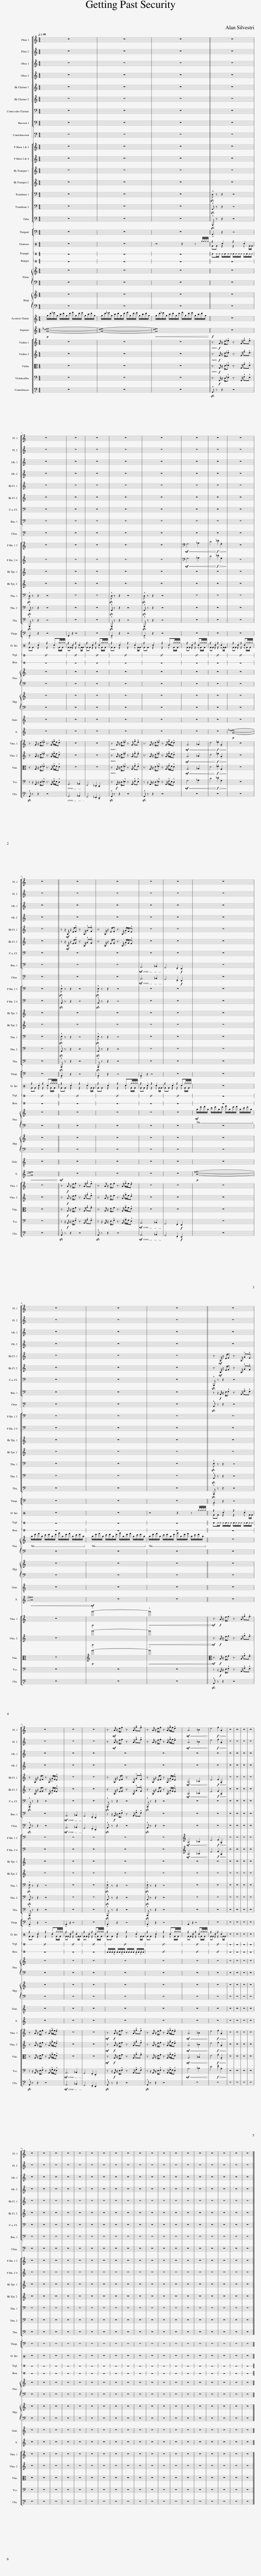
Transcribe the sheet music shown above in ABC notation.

X:1
%%score [ [ 1 2 ] [ ] [ 3 4 ] 5 6 7 ] [ [ 8 9 ] [ ] [ 10 11 ] 12 ] 13 ( 14 15 ) 16 17 18 19 20 [ [ 21 22 ] 23 24 25 ]
L:1/8
Q:1/4=98
M:4/4
I:linebreak $
K:C
V:1 treble
V:2 treble
V:3 treble transpose=-2
V:4 treble transpose=-2
V:5 treble transpose=-21
V:6 bass
V:7 bass transpose=-12
V:8 treble transpose=-7
V:9 treble transpose=-7
V:10 bass
V:11 bass
V:12 bass
V:13 bass
V:14 perc
K:none
V:15 perc
K:none
V:16 perc stafflines=1
K:none
V:17 perc stafflines=1
K:none
V:18 treble
V:19 treble-8
V:20 treble
V:21 treble
V:22 treble
V:23 alto
V:24 bass
V:25 bass transpose=-12
V:1
 z8 | z8 | z8 || z8 |$ z8 | %5
 z8 | z8 | z8 | z8 | z8 | %10
 z8 | z8 |$ z8 || z8 | z8 | %15
 z8 | z8 | z8 |$ z8 | z8 | %20
 z8 || z8 |$ z8 | z8 | z8 | %25
 z3/2!mf! A/ z/ e/.f z3/2 A/ !^!g!^!f | z3/2 A/ z/ e/.f z3/2 A/ !>!g/f/!^!e |!mf!!<(! A6 _B2!<)! | e4!f!!>(! !tenuto!f2 !tenuto!A2!>)! | z8 | %30
 z8 | z8 |$ z8 | z8 | z8 | %35
 z8 | z8 | z8 | z8 | z8 | %40
 z8 | z8 | z8 | z8 | z8 | %45
 z8 | z8 | z8 | z8 | z8 | %50
 z8 | z8 |] %52
V:2
 z8 | z8 | z8 || z8 |$ z8 | %5
 z8 | z8 | z8 | z8 | z8 | %10
 z8 | z8 |$ z8 || z8 | z8 | %15
 z8 | z8 | z8 |$ z8 | z8 | %20
 z8 || z8 |$ z8 | z8 | z8 | %25
 z3/2!mf! A/ z/ e/.f z3/2 A/ !^!g!^!f | z3/2 A/ z/ e/.f z3/2 A/ !>!g/f/!^!e |!mf!!<(! A6 _B2!<)! | e4!f!!>(! !tenuto!f2 !tenuto!A2!>)! | z8 | %30
 z8 | z8 |$ z8 | z8 | z8 | %35
 z8 | z8 | z8 | z8 | z8 | %40
 z8 | z8 | z8 | z8 | z8 | %45
 z8 | z8 | z8 | z8 | z8 | %50
 z8 | z8 |] %52
V:3
 z8 | z8 | z8 || z8 |$ z8 | %5
 z8 | z8 | z8 | z8 | z8 | %10
 z8 | z8 |$ z8 || z z/!mf! B,/ z/ ^F/!^!G z3/2 B,/ !^!A!^!G | z3/2 B,/ z/ ^F/.G z3/2 B,/ !>!A/G/!^!F | %15
 z8 | z8 | z8 |$ z8 | z8 | %20
 z8 || z3/2!mf! B,/ z/ ^F/.G z3/2 B,/ !^!A!^!G |$ z3/2 B,/ z/ ^F/.G z3/2 B,/ !>!A/G/!^!F | z8 | z8 | %25
 z3/2 B,/ z/ ^F/.G z3/2 B,/ !^!A!^!G | z3/2 B,/ z/ ^F/.G z3/2 B,/ !>!A/G/!^!F |!mf!!<(! B,6 C2!<)! | ^F4!f!!>(! !tenuto!G2 !tenuto!B,2!>)! | z8 | %30
 z8 | z8 |$ z8 | z8 | z8 | %35
 z8 | z8 | z8 | z8 | z8 | %40
 z8 | z8 | z8 | z8 | z8 | %45
 z8 | z8 | z8 | z8 | z8 | %50
 z8 | z8 |] %52
V:4
 z8 | z8 | z8 || z8 |$ z8 | %5
 z8 | z8 | z8 | z8 | z8 | %10
 z8 | z8 |$ z8 || z z/!mf! B,/ z/ ^F/!^!G z3/2 B,/ !^!A!^!G | z3/2 B,/ z/ ^F/.G z3/2 B,/ !>!A/G/!^!F | %15
 z8 | z8 | z8 |$ z8 | z8 | %20
 z8 || z3/2!mf! B,/ z/ ^F/.G z3/2 B,/ !^!A!^!G |$ z3/2 B,/ z/ ^F/.G z3/2 B,/ !>!A/G/!^!F | z8 | z8 | %25
 z3/2 B,/ z/ ^F/.G z3/2 B,/ !^!A!^!G | z3/2 B,/ z/ ^F/.G z3/2 B,/ !>!A/G/!^!F |!mf!!<(! B,6 C2!<)! | ^F4!f!!>(! !tenuto!G2 !tenuto!B,2!>)! | z8 | %30
 z8 | z8 |$ z8 | z8 | z8 | %35
 z8 | z8 | z8 | z8 | z8 | %40
 z8 | z8 | z8 | z8 | z8 | %45
 z8 | z8 | z8 | z8 | z8 | %50
 z8 | z8 |] %52
V:5
 z8 | z8 | z8 || z8 |$ z8 | %5
 z8 | z8 | z8 | z8 | z8 | %10
 z8 | z8 |$ z8 || z8 | z8 | %15
 z8 | z8 | z8 |$ z8 | z8 | %20
 z8 ||!sfz! !^!^F, z z2 z4 |$!sfz! !^!^F, z z2 z4 | z8 | z8 | %25
!sfz! !^!^F, z z2 z4 |!sfz! !^!^F, z z2 z4 | z8 | z8 | z8 | %30
 z8 | z8 |$ z8 | z8 | z8 | %35
 z8 | z8 | z8 | z8 | z8 | %40
 z8 | z8 | z8 | z8 | z8 | %45
 z8 | z8 | z8 | z8 | z8 | %50
 z8 | z8 |] %52
V:6
 z8 | z8 | z8 || z8 |$ z8 | %5
 z8 | z8 | z8 | z8 | z8 | %10
 z8 | z8 |$ z8 || z8 | z8 | %15
!mf! A,,6 _B,,2 | G,,4 !tenuto!F,,2!f! !tenuto!E,,2 | z8 |$ z8 | z8 | %20
 z8 || z z/!f! A,,/ z/ E,/!^!F, z3/2 A,,/ !^!G,!^!F, |$ z8 |!mf! A,,6 _B,,2 | G,,4 !tenuto!F,,2 !tenuto!E,,2 | %25
 z z/!f! A,,/ z/ E,/!^!F, z3/2 A,,/ !^!G,!^!F, | z8 | z8 | z8 | z8 | %30
 z8 | z8 |$ z8 | z8 | z8 | %35
 z8 | z8 | z8 | z8 | z8 | %40
 z8 | z8 | z8 | z8 | z8 | %45
 z8 | z8 | z8 | z8 | z8 | %50
 z8 | z8 |] %52
V:7
 z8 | z8 | z8 || z8 |$ z8 | %5
 z8 | z8 | z8 | z8 | z8 | %10
 z8 | z8 |$ z8 || z8 | z8 | %15
!mf! A,,6 _B,,2 | G,,4 !tenuto!F,,2!f! !tenuto!E,,2 | z8 |$ z8 | z8 | %20
 z8 ||!sfz! !^!A,, z z2 z4 |$!sfz! !^!A,, z z2 z4 |!mf! A,,6 _B,,2 | G,,4 !tenuto!F,,2 !tenuto!E,,2 | %25
!sfz! !^!A,, z z2 z4 |!sfz! !^!A,, z z2 z4 | z8 | z8 | z8 | %30
 z8 | z8 |$ z8 | z8 | z8 | %35
 z8 | z8 | z8 | z8 | z8 | %40
 z8 | z8 | z8 | z8 | z8 | %45
 z8 | z8 | z8 | z8 | z8 | %50
 z8 | z8 |] %52
V:8
 z8 | z8 | z8 || z8 |$ z8 | %5
 z8 | z8 | z8 | z8 |!mf!!<(! D6 _E2!<)! | %10
 A4!f!!>(! !tenuto!_B2 !tenuto!D2!>)! | z8 |$ z8 ||!sfz! !^!B, z z2 z4 |!sfz! !^!B, z z2 z4 | %15
 z8 | z8 | z8 |$ z8 | z8 | %20
 z8 || z8 |$ z8 | z8 | z8 | %25
 z8 | z8 |!mf!!<(! E6 F2!<)! | B4!f!!>(! !tenuto!c2 !tenuto!E2!>)! | z8 | %30
 z8 | z8 |$ z8 | z8 | z8 | %35
 z8 | z8 | z8 | z8 | z8 | %40
 z8 | z8 | z8 | z8 | z8 | %45
 z8 | z8 | z8 | z8 | z8 | %50
 z8 | z8 |] %52
V:9
 z8 | z8 | z8 || z8 |$ z8 | %5
 z8 | z8 | z8 | z8 |!mf!!<(! D6 _E2!<)! | %10
 A4!f!!>(! !tenuto!_B2 !tenuto!D2!>)! | z8 |$ z8 ||!sfz! !^!E, z z2 z4 |!sfz! !^!E, z z2 z4 | %15
 z8 | z8 | z8 |$ z8 | z8 | %20
 z8 || z8 |$ z8 | z8 | z8 | %25
 z8 | z8 |!mf!!<(! E6 F2!<)! | B4!f!!>(! !tenuto!c2 !tenuto!E2!>)! | z8 | %30
 z8 | z8 |$ z8 | z8 | z8 | %35
 z8 | z8 | z8 | z8 | z8 | %40
 z8 | z8 | z8 | z8 | z8 | %45
 z8 | z8 | z8 | z8 | z8 | %50
 z8 | z8 |] %52
V:10
 z8 | z8 | z8 ||!sfz! !^!D, z z2 z4 |$!sfz! !^!D, z z2 z4 | %5
 z8 | z8 |!sfz! !^!D, z z2 z4 |!sfz! !^!D, z z2 z4 | z8 | %10
 z8 | z8 |$ z8 ||!sfz! !^!E, z z2 z4 |!sfz! !^!E, z z2 z4 | %15
 z8 | z8 | z8 |$ z8 | z8 | %20
 z8 ||!sfz! !^!E, z z2 z4 |$!sfz! !^!E, z z2 z4 | z8 | z8 | %25
!sfz! !^!E, z z2 z4 |!sfz! !^!E, z z2 z4 | z8 | z8 | z8 | %30
 z8 | z8 |$ z8 | z8 | z8 | %35
 z8 | z8 | z8 | z8 | z8 | %40
 z8 | z8 | z8 | z8 | z8 | %45
 z8 | z8 | z8 | z8 | z8 | %50
 z8 | z8 |] %52
V:11
 z8 | z8 | z8 ||!sfz! !^!G,, z z2 z4 |$!sfz! !^!G,, z z2 z4 | %5
 z8 | z8 |!sfz! !^!G,, z z2 z4 |!sfz! !^!G,, z z2 z4 | z8 | %10
 z8 | z8 |$ z8 ||!sfz! !^!A,, z z2 z4 |!sfz! !^!A,, z z2 z4 | %15
 z8 | z8 | z8 |$ z8 | z8 | %20
 z8 ||!sfz! !^!A,, z z2 z4 |$!sfz! !^!A,, z z2 z4 | z8 | z8 | %25
!sfz! !^!A,, z z2 z4 |!sfz! !^!A,, z z2 z4 | z8 | z8 | z8 | %30
 z8 | z8 |$ z8 | z8 | z8 | %35
 z8 | z8 | z8 | z8 | z8 | %40
 z8 | z8 | z8 | z8 | z8 | %45
 z8 | z8 | z8 | z8 | z8 | %50
 z8 | z8 |] %52
V:12
 z8 | z8 | z8 ||!sfz! !^!G,,, z z2 z4 |$!sfz! !^!G,,, z z2 z4 | %5
 z8 | z8 |!sfz! !^!G,,, z z2 z4 |!sfz! !^!G,,, z z2 z4 | z8 | %10
 z8 | z8 |$ z8 ||!sfz! !^!A,,, z z2 z4 |!sfz! !^!A,,, z z2 z4 | %15
 z8 | z8 | z8 |$ z8 | z8 | %20
 z8 ||!sfz! !^!A,,, z z2 z4 |$!sfz! !^!A,,, z z2 z4 | z8 | z8 | %25
!sfz! !^!A,,, z z2 z4 |!sfz! !^!A,,, z z2 z4 | z8 | z8 | z8 | %30
 z8 | z8 |$ z8 | z8 | z8 | %35
 z8 | z8 | z8 | z8 | z8 | %40
 z8 | z8 | z8 | z8 | z8 | %45
 z8 | z8 | z8 | z8 | z8 | %50
 z8 | z8 |] %52
V:13
 z8 | z8 | z8 || !>!G,,2 z2 z4 |$ !>!G,,2 z2 z4 | %5
 G,,2 z2 z4 | z8 | !>!G,,2 z2 z4 | !>!G,,2 z2 z4 | z8 | %10
 z8 | z8 |$ z8 || !>!A,,2 z2 z4 | !>!A,,2 z2 z4 | %15
 !>!A,,2 z2 z4 | z8 | z8 |$ z8 | z8 | %20
 z8 || !>!A,,2 z2 z4 |$ !>!A,,2 z2 z4 | !>!A,,2 z2 z4 | z8 | %25
 !>!A,,2 z2 z4 | !>!A,,2 z2 z4 | A,,2 z2 z4 | z8 | z8 | %30
 z8 | z8 |$ z8 | z8 | z8 | %35
 z8 | z8 | z8 | z8 | z8 | %40
 z8 | z8 | z8 | z8 | z8 | %45
 z8 | z8 | z8 | z8 | z8 | %50
 z8 | z8 |] %52
V:14
 z8 | z8 | z4 z2 z ^g/4^g/4^g/4^g/4 || z2 c2 z2 c2 |$ z2 c2 z2 c^g/4^g/4^g/4^g/4 | %5
 z2 c2 z2 c2 | z2 c2 z2 c^g/4^g/4^g/4^g/4 | z2 c2 z2 c2 | z2 c2 z2 c^g/4^g/4^g/4^g/4 | z2 c2 z2 c^g/4^g/4^g/4^g/4 | %10
 z2 c2 z2 c2 | z2 c2 z2 c^g/4^g/4^g/4^g/4 |$ z2 c2 z2 c^g/4^g/4^g/4^g/4 || z2 c2 z2 c2 | z2 c2 z2 c^g/4^g/4^g/4^g/4 | %15
 z2 c2 z2 c2 | z2 c2 z2 c^g/4^g/4^g/4^g/4 | z8 |$ z8 | z8 | %20
 z4 z2 z ^g/4^g/4^g/4^g/4 || z2 c2 z2 c2 |$ z2 c2 z2 c^g/4^g/4^g/4^g/4 | z2 c2 z2 c2 | z2 c2 z2 c^g/4^g/4^g/4^g/4 | %25
 z2 c2 z2 c2 | z2 c2 z2 c^g/4^g/4^g/4^g/4 | z2 c2 z2 c^g/4^g/4^g/4^g/4 | z2 c2 z2 c2 | z8 | %30
 z8 | z8 |$ z8 | z8 | z8 | %35
 z8 | z8 | z8 | z8 | z8 | %40
 z8 | z8 | z8 | z8 | z8 | %45
 z8 | z8 | z8 | z8 | z8 | %50
 z8 | z8 |] %52
V:15
 x8 | x8 | x8 || FF z2 z2 z F/F/ |$ FF z2 z2 z F/F/ | %5
 FF z2 z2 z F/F/ | FF z2 z2 z F/F/ | FF z2 z2 z F/F/ | FF z2 z2 z F/F/ | FF z2 z2 z F/F/ | %10
 FF z2 z2 z F/F/ | FF z2 z2 z F/F/ |$ FF z2 z2 z F/F/ || FF z2 z2 z F/F/ | FF z2 z2 z F/F/ | %15
 FF z2 z2 z F/F/ | FF z2 z2 z F/F/ | x8 |$ x8 | x8 | %20
 x8 || FF z2 z2 z F/F/ |$ FF z2 z2 z F/F/ | FF z2 z2 z F/F/ | FF z2 z2 z F/F/ | %25
 FF z2 z2 z F/F/ | FF z2 z2 z F/F/ | FF z2 z2 z F/F/ | FF z2 z2 z F/F/ | x8 | %30
 x8 | x8 |$ x8 | x8 | x8 | %35
 x8 | x8 | x8 | x8 | x8 | %40
 x8 | x8 | x8 | x8 | x8 | %45
 x8 | x8 | x8 | x8 | x8 | %50
 x8 | x8 |] %52
V:16
 z8 | z8 | z8 || E^E/^E/ ^E/E/^E/^E/ E/^E/^E/^E/ ^E/E/^E/^E/ |$ x8 | %5
 x8 | x8 | x8 | x8 | x8 | %10
 x8 | x8 |$ x8 || x8 | x8 | %15
 x8 | x8 | z8 |$ z8 | z8 | %20
 z8 || E^E/^E/ ^E/E/^E/^E/ E/^E/^E/^E/ ^E/E/^E/^E/ |$ x8 | x8 | x8 | %25
 x8 | x8 | x8 | x8 | z8 | %30
 z8 | z8 |$ z8 | z8 | z8 | %35
 z8 | z8 | z8 | z8 | z8 | %40
 z8 | z8 | z8 | z8 | z8 | %45
 z8 | z8 | z8 | z8 | z8 | %50
 z8 | z8 |] %52
V:17
 z8 | z8 | z8 || z8 |$ z8 | %5
 z8 | z8 | z8 | z8 | z8 | %10
 z8 | z8 |$ z8 || z8 | z8 | %15
 z8 | z8 | z8 |$ z8 | z8 | %20
 z8 || z8 |$ z8 | z8 | z8 | %25
 D/D/D/!>!D/ D/D/!>!D/D/ D/D/D/D/ !>!D/D/!>!D/D/ | x8 | x8 | x8 | z8 | %30
 z8 | z8 |$ z8 | z8 | z8 | %35
 z8 | z8 | z8 | z8 | z8 | %40
 z8 | z8 | z8 | z8 | z8 | %45
 z8 | z8 | z8 | z8 | z8 | %50
 z8 | z8 |] %52
V:18
 z8 | z8 | z8 || z8 |$ z8 | %5
 z8 | z8 | z8 | z8 | z8 | %10
 z8 | z8 |$ z8 || z8 | z8 | %15
 z8 | z8 |!mf!!ped! a/e'/f'/a/ d'/e'/a/e'/ g'/a/e'/f'/ a/d'/e'/a/!ped-up! |$!ped! a/e'/f'/a/ d'/e'/a/e'/ g'/a/e'/f'/ a/d'/e'/a/!ped-up! |!ped! a/e'/f'/a/ d'/e'/a/e'/ g'/a/e'/f'/ a/d'/e'/a/!ped-up! | %20
!ped! a/e'/f'/a/ d'/e'/a/e'/ g'/a/e'/f'/ a/d'/e'/a/!ped-up! || z8 |$ z8 | z8 | z8 | %25
 z8 | z8 | z8 | z8 | z8 | %30
 z8 | z8 |$ z8 | z8 | z8 | %35
 z8 | z8 | z8 | z8 | z8 | %40
 z8 | z8 | z8 | z8 | z8 | %45
 z8 | z8 | z8 | z8 | z8 | %50
 z8 | z8 |] %52
V:19
 g/d'/_e'/g/ c'/d'/g/d'/ f'/g/d'/e'/ g/c'/d'/g/ | g/d'/_e'/g/ c'/d'/g/d'/ f'/g/d'/e'/ g/c'/d'/g/ | g/d'/_e'/g/ c'/d'/g/d'/ f'/g/d'/e'/ g/c'/d'/g/ || z8 |$ z8 | %5
 z8 | z8 | z8 | z8 | z8 | %10
 z8 | z8 |$ z8 || z8 | z8 | %15
 z8 | z8 | z8 |$ z8 | z8 | %20
 z8 || z8 |$ z8 | z8 | z8 | %25
 z8 | z8 | z8 | z8 | z8 | %30
 z8 | z8 |$ z8 | z8 | z8 | %35
 z8 | z8 | z8 | z8 | z8 | %40
 z8 | z8 | z8 | z8 | z8 | %45
 z8 | z8 | z8 | z8 | z8 | %50
 z8 | z8 |] %52
V:20
!p! [Gd_e]8- | [Gde]8- |!<(! [Gde]8!<)! ||!f! z8 |$ z8 | %5
 z8 | z8 | z8 | z8 | z8 | %10
 z8 |!p! [Gd_e]8- |$!<(! [Gde]8!<)! ||!mf! z8 | z8 | %15
 z8 | z8 |!p! [Aef]8- |$!<(! [Aef]8!<)! |!mf! z8 | %20
 z8 || z8 |$ z8 | z8 | z8 | %25
 z8 | z8 | z8 | z8 | z8 | %30
 z8 | z8 |$ z8 | z8 | z8 | %35
 z8 | z8 | z8 | z8 | z8 | %40
 z8 | z8 | z8 | z8 | z8 | %45
 z8 | z8 | z8 | z8 | z8 | %50
 z8 | z8 |] %52
V:21
 z8 | z8 | z8 || z3/2!f! G/ z/ d/!^!_e z3/2 G/ !^!f!^!e |$ z3/2 G/ z/ d/!^!_e z3/2 G/ !>!f/e/!^!d | %5
 z8 | z8 | z3/2 G/ z/ d/!^!_e z3/2 G/ !^!f!^!e | z3/2 G/ z/ d/!^!_e z3/2 G/ !>!f/e/!^!d |!mf!!<(! G6 _A2!<)! | %10
 d4!f!!>(! !tenuto!_e2 !tenuto!G2!>)! | z8 |$ z8 || z3/2!f! A/ z/ e/.f z3/2 A/ !^!g!^!f | z3/2 A/ z/ e/.f z3/2 A/ !>!g/f/!^!e | %15
 z8 | z8 | z8 |$ z8 |!p! !open!a'8- | %20
!<(! !open!a'8!<)! ||!mf! z3/2!f! A/ z/ e/.f z3/2 A/ !^!g!^!f |$ z3/2 A/ z/ e/.f z3/2 A/ !>!g/f/!^!e | z8 | z8 | %25
!mf! z3/2!f! A/ z/ e/.f z3/2 A/ !^!g!^!f | z3/2 A/ z/ e/.f z3/2 A/ !>!g/f/!^!e |!mf!!<(! A6 _B2!<)! | e4!f!!>(! !tenuto!f2 !tenuto!A2!>)! | z8 | %30
 z8 | z8 |$ z8 | z8 | z8 | %35
 z8 | z8 | z8 | z8 | z8 | %40
 z8 | z8 | z8 | z8 | z8 | %45
 z8 | z8 | z8 | z8 | z8 | %50
 z8 | z8 |] %52
V:22
 z8 | z8 | z8 || z3/2!f! G/ z/ d/!^!_e z3/2 G/ !^!f!^!e |$ z3/2 G/ z/ d/!^!_e z3/2 G/ !>!f/e/!^!d | %5
 z8 | z8 | z3/2 G/ z/ d/!^!_e z3/2 G/ !^!f!^!e | z3/2 G/ z/ d/!^!_e z3/2 G/ !>!f/e/!^!d |!mf!!<(! G6 _A2!<)! | %10
 d4!f!!>(! !tenuto!_e2 !tenuto!G2!>)! | z8 |$ z8 || z3/2!f! A/ z/ e/.f z3/2 A/ !^!g!^!f | z3/2 A/ z/ e/.f z3/2 A/ !>!g/f/!^!e | %15
 z8 | z8 | z8 |$ z8 |!p! !open!a'8- | %20
!<(! !open!a'8!<)! ||!mf! z3/2!f! A/ z/ e/.f z3/2 A/ !^!g!^!f |$ z3/2 A/ z/ e/.f z3/2 A/ !>!g/f/!^!e | z8 | z8 | %25
!mf! z3/2!f! A/ z/ e/.f z3/2 A/ !^!g!^!f | z3/2 A/ z/ e/.f z3/2 A/ !>!g/f/!^!e |!mf!!<(! A6 _B2!<)! | e4!f!!>(! !tenuto!f2 !tenuto!A2!>)! | z8 | %30
 z8 | z8 |$ z8 | z8 | z8 | %35
 z8 | z8 | z8 | z8 | z8 | %40
 z8 | z8 | z8 | z8 | z8 | %45
 z8 | z8 | z8 | z8 | z8 | %50
 z8 | z8 |] %52
V:23
 z8 | z8 | z8 || z3/2!f! G,/ z/ D/!^!_E z3/2 G,/ !^!F!^!E |$ z3/2 G,/ z/ D/!^!_E z3/2 G,/ !>!F/E/!^!D | %5
 z8 | z8 | z3/2 G,/ z/ D/!^!_E z3/2 G,/ !^!F!^!E | z3/2 G,/ z/ D/!^!_E z3/2 G,/ !>!F/E/!^!D |!mf!!<(! G,6 _A,2!<)! | %10
 D4!f!!>(! !tenuto!_E2 !tenuto!G,2!>)! | z8 |$ z8 || z3/2!f! A,/ z/ E/.F z3/2 A,/ !^!G!^!F | z3/2 A,/ z/ E/.F z3/2 A,/ !>!G/F/!^!E | %15
 z8 | z8 | z8 |$ z8 |!p! !open!a'8- | %20
!<(! !open!a'8!<)! ||!mf! z3/2!f! A,/ z/ E/.F z3/2 A,/ !^!G!^!F |$ z3/2 A,/ z/ E/.F z3/2 A,/ !>!G/F/!^!E | z8 | z8 | %25
!mf! z3/2!f! A,/ z/ E/.F z3/2 A,/ !^!G!^!F | z3/2 A,/ z/ E/.F z3/2 A,/ !>!G/F/!^!E |!mf!!<(! A,6 _B,2!<)! | E4!f!!>(! !tenuto!F2 !tenuto!A,2!>)! | z8 | %30
 z8 | z8 |$ z8 | z8 | z8 | %35
 z8 | z8 | z8 | z8 | z8 | %40
 z8 | z8 | z8 | z8 | z8 | %45
 z8 | z8 | z8 | z8 | z8 | %50
 z8 | z8 |] %52
V:24
 z8 | z8 | z8 || z3/2!f! G,,/ z/ D,/!^!_E, z3/2 G,,/ !^!F,!^!E, |$ z z/ G,,/ z/ D,/!^!_E, z3/2 G,,/ !>!F,/E,/!^!D, | %5
 G,,6 _A,,2 | F,,4 !tenuto!_E,,2 !tenuto!D,,2 | z3/2!f! G,,/ z/ D,/!^!_E, z3/2 G,,/ !^!F,!^!E, | z z/ G,,/ z/ D,/!^!_E, z3/2 G,,/ !>!F,/E,/!^!D, |!mf!!<(! G,6 _A,2!<)! | %10
 D4!f!!>(! !tenuto!_E2 !tenuto!G,2!>)! | z8 |$ z8 || z z/!f! A,,/ z/ E,/!^!F, z3/2 A,,/ !^!G,!^!F, | z z/ A,,/ z/ E,/!^!F, z3/2 A,,/ !>!G,/F,/!^!E, | %15
!mf! A,,6 _B,,2 | G,,4 !tenuto!F,,2!f! !tenuto!E,,2 | z8 |$ z8 | z8 | %20
 z8 || z z/!f! A,,/ z/ E,/!^!F, z3/2 A,,/ !^!G,!^!F, |$ z z/ A,,/ z/ E,/!^!F, z3/2 A,,/ !>!G,/F,/!^!E, |!mf! A,,6 _B,,2 | G,,4 !tenuto!F,,2 !tenuto!E,,2 | %25
 z z/!f! A,,/ z/ E,/!^!F, z3/2 A,,/ !^!G,!^!F, | z z/ A,,/ z/ E,/!^!F, z3/2 A,,/ !>!G,/F,/!^!E, |!mf!!<(! A,6 _B,2!<)! | E4!f!!>(! !tenuto!F2 !tenuto!A,2!>)! | z8 | %30
 z8 | z8 |$ z8 | z8 | z8 | %35
 z8 | z8 | z8 | z8 | z8 | %40
 z8 | z8 | z8 | z8 | z8 | %45
 z8 | z8 | z8 | z8 | z8 | %50
 z8 | z8 |] %52
V:25
 z8 | z8 | z8 ||!sfz! !^!G,, z z2 z4 |$!sfz! !^!G,, z z2 z4 | %5
 G,,6 _A,,2 | F,,4 !tenuto!_E,,2 !tenuto!D,,2 |!sfz! !^!G,, z z2 z4 |!sfz! !^!G,, z z2 z4 | z8 | %10
 z8 | z8 |$ z8 ||!sfz! !^!A,, z z2 z4 |!sfz! !^!A,, z z2 z4 | %15
!mf! A,,6 _B,,2 | G,,4 !tenuto!F,,2!f! !tenuto!E,,2 | z8 |$ z8 | z8 | %20
 z8 ||!sfz! !^!A,, z z2 z4 |$!sfz! !^!A,, z z2 z4 |!mf! A,,6 _B,,2 | G,,4 !tenuto!F,,2 !tenuto!E,,2 | %25
!sfz! !^!A,, z z2 z4 |!sfz! !^!A,, z z2 z4 | z8 | z8 | z8 | %30
 z8 | z8 |$ z8 | z8 | z8 | %35
 z8 | z8 | z8 | z8 | z8 | %40
 z8 | z8 | z8 | z8 | z8 | %45
 z8 | z8 | z8 | z8 | z8 | %50
 z8 | z8 |] %52
